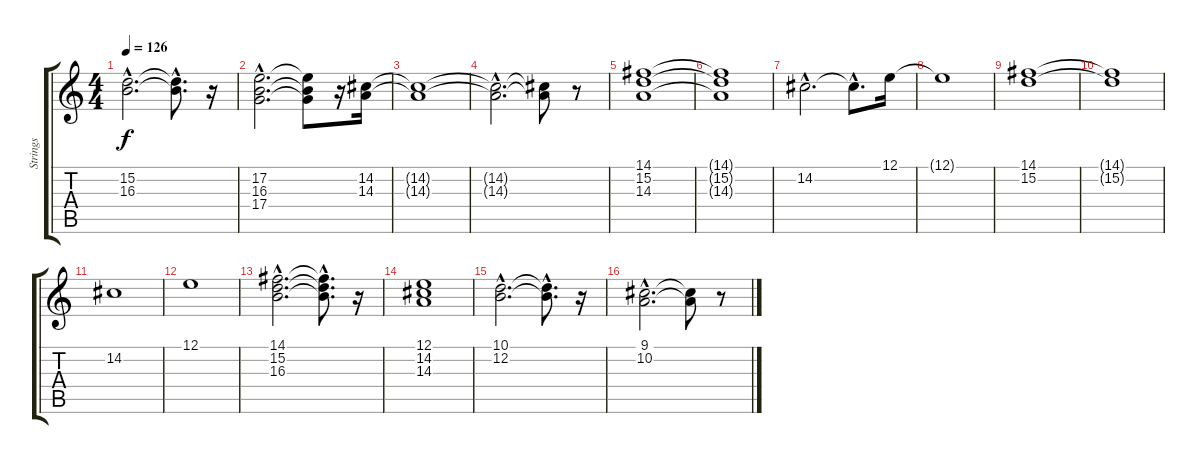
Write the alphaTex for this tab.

\track ("Strings " "Strings ") {instrument stringensemble1}
\staff {score tabs}
\tuning (E4 B3 G3 D3 A2 E2) {hide}
\ts (4 4)
\tempo 126
\clef g2
\ks c
(15.2{hac} 16.3{hac}).2{d dy f} (15.2{hac t} 16.3{hac t}).8{d} r.16 |
(17.2{hac} 16.3{hac} 17.4{hac}).2{d} (17.2{t} 16.3{t} 17.4{t}).8 r.16 (14.2 14.3).16 |
(14.2{t} 14.3{t}).1 |
(14.2{hac t} 14.3{hac t}).2{d} (14.2{t} 14.3{t}).8 r.8 |
(14.1 15.2 14.3).1 |
(14.1{t} 15.2{t} 14.3{t}).1 |
14.2{hac}.2{d} 14.2{hac t}.8{d} 12.1.16 |
12.1{t}.1 |
(14.1 15.2).1 |
(14.1{t} 15.2{t}).1 |
14.2.1 |
12.1.1 |
(14.1{hac} 15.2{hac} 16.3{hac}).2{d} (14.1{hac t} 15.2{hac t} 16.3{hac t}).8{d} r.16 |
(12.1 14.2 14.3).1 |
(10.1{hac} 12.2{hac}).2{d} (10.1{hac t} 12.2{hac t}).8{d} r.16 |
(9.1{hac} 10.2{hac}).2{d} (9.1{t} 10.2{t}).8 r.8
